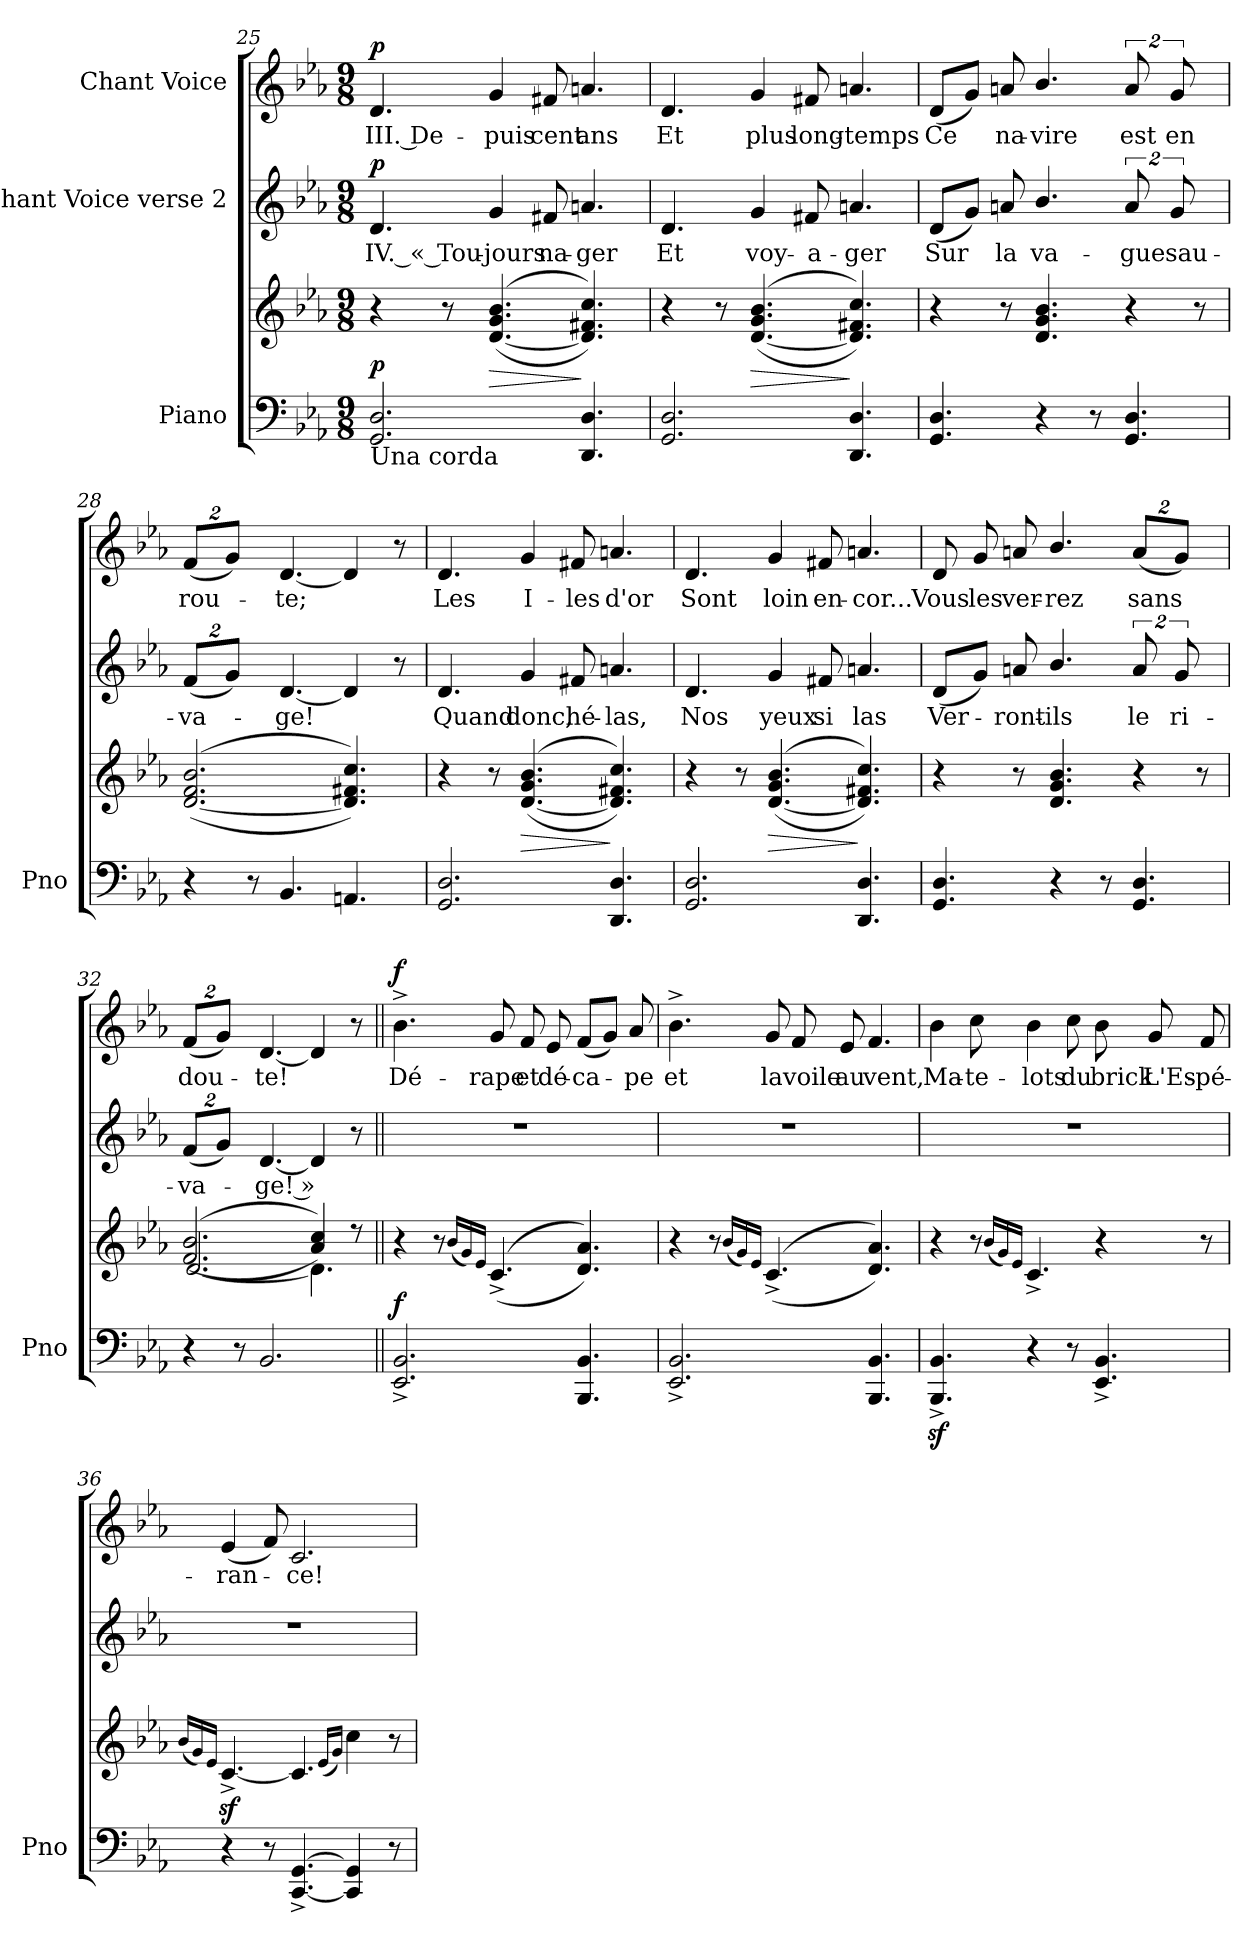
**kern	**kern	**dynam	**kern	**text	**dynam	**kern	**text	**dynam
*part3	*part3	*part3	*part2	*part2	*part2	*part1	*part1	*part1
*staff4	*staff3	*staff3/4	*staff2	*staff2	*staff2	*staff1	*staff1	*staff1
*I"Piano	*	*	*I"Chant Voice verse 2	*	*	*I"Chant Voice	*	*
*I'Pno	*	*	*	*	*	*	*	*
!!LO:PB:g=z
*clefF4	*clefG2	*	*clefG2	*	*	*clefG2	*	*
*k[b-e-a-]	*k[b-e-a-]	*	*k[b-e-a-]	*	*	*k[b-e-a-]	*	*
*M9/8	*M9/8	*	*M9/8	*	*	*M9/8	*	*
=25	=25	=25	=25	=25	=25	=25	=25	=25
!LO:TX:b:t=Una corda	!	!	!	!	!	!	!	!
!	!	!LO:DY:a=2	!	!LO:LY:b	!LO:DY:a	!	!LO:LY:b	!LO:DY:a
2.GG/ 2.D/	4r	p	4.d/	IV. « Tou-	p	4.d/	III. De-	p
.	8r	.	.	.	.	.	.	.
!	!	!LO:HP:b	!	!LO:LY:b	!	!	!LO:LY:b	!
.	(([4.d/ 4.g/ 4.b-/	>	4g/	-jours	.	4g/	-puis	.
!	!	!	!	!LO:LY:b	!	!	!LO:LY:b	!
.	.	.	8f#X/	na-	.	8f#X/	cent	.
!	!	!	!	!LO:LY:b	!	!	!LO:LY:b	!
4.DD/ 4.D/	4.d/] 4.f#X/ 4.cc/))	]	4.an/	-ger	.	4.an/	ans	.
=26	=26	=26	=26	=26	=26	=26	=26	=26
!	!	!	!	!LO:LY:b	!	!	!LO:LY:b	!
2.GG/ 2.D/	4r	.	4.d/	Et	.	4.d/	Et	.
.	8r	.	.	.	.	.	.	.
!	!	!LO:HP:b	!	!LO:LY:b	!	!	!LO:LY:b	!
.	(([4.d/ 4.g/ 4.b-/	>	4g/	voy-	.	4g/	plus	.
!	!	!	!	!LO:LY:b	!	!	!LO:LY:b	!
.	.	.	8f#X/	-a-	.	8f#X/	long-	.
!	!	!	!	!LO:LY:b	!	!	!LO:LY:b	!
4.DD/ 4.D/	4.d/] 4.f#X/ 4.cc/))	]	4.an/	-ger	.	4.an/	-temps	.
=27	=27	=27	=27	=27	=27	=27	=27	=27
!	!	!	!	!LO:LY:b	!	!	!LO:LY:b	!
4.GG/ 4.D/	4r	.	(8d/L	Sur	.	(8d/L	Ce	.
.	.	.	8g/J)	.	.	8g/J)	.	.
!	!	!	!	!LO:LY:b	!	!	!LO:LY:b	!
.	8r	.	8an/	la	.	8an/	na-	.
!	!	!	!	!LO:LY:b	!	!	!LO:LY:b	!
4r	4.d/ 4.g/ 4.b-/	.	4.b-/	va-	.	4.b-/	-vire	.
8r	.	.	.	.	.	.	.	.
!	!	!	!	!LO:LY:b	!	!	!LO:LY:b	!
4.GG/ 4.D/	4r	.	16%3a/	-gue	.	16%3a/	est	.
!	!	!	!	!LO:LY:b	!	!	!LO:LY:b	!
.	.	.	16%3g/	sau-	.	16%3g/	en	.
.	8r	.	.	.	.	.	.	.
=28	=28	=28	=28	=28	=28	=28	=28	=28
*	*	*	*Xbrackettup	*	*	*	*	*
!	!	!	!	!LO:LY:b	!	!	!	!
*	*	*	*	*	*	*Xbrackettup	*	*
!	!	!	!	!	!	!	!LO:LY:b	!
4r	(([2.d/ 2.f/ 2.b-/	.	(16%3f/L	-va-	.	(16%3f/L	rou-	.
.	.	.	16%3g/J)	.	.	16%3g/J)	.	.
8r	.	.	.	.	.	.	.	.
!	!	!	!	!LO:LY:b	!	!	!LO:LY:b	!
4.BB-/	.	.	[4.d/	-ge!	.	[4.d/	-te;	.
4.AAn/	4.d/] 4.f#X/ 4.cc/))	.	4d/]	.	.	4d/]	.	.
.	.	.	8r	.	.	8r	.	.
!!LO:LB:g=z
=29	=29	=29	=29	=29	=29	=29	=29	=29
!	!	!	!	!LO:LY:b	!	!	!LO:LY:b	!
2.GG/ 2.D/	4r	.	4.d/	Quand	.	4.d/	Les	.
.	8r	.	.	.	.	.	.	.
!	!	!LO:HP:b	!	!LO:LY:b	!	!	!LO:LY:b	!
.	(([4.d/ 4.g/ 4.b-/	>	4g/	donc,	.	4g/	I-	.
!	!	!	!	!LO:LY:b	!	!	!LO:LY:b	!
.	.	.	8f#X/	hé-	.	8f#X/	-les	.
!	!	!	!	!LO:LY:b	!	!	!LO:LY:b	!
4.DD/ 4.D/	4.d/] 4.f#X/ 4.cc/))	]	4.an/	-las,	.	4.an/	d'or	.
=30	=30	=30	=30	=30	=30	=30	=30	=30
!	!	!	!	!LO:LY:b	!	!	!LO:LY:b	!
2.GG/ 2.D/	4r	.	4.d/	Nos	.	4.d/	Sont	.
.	8r	.	.	.	.	.	.	.
!	!	!LO:HP:b	!	!LO:LY:b	!	!	!LO:LY:b	!
.	(([4.d/ 4.g/ 4.b-/	>	4g/	yeux	.	4g/	loin	.
!	!	!	!	!LO:LY:b	!	!	!LO:LY:b	!
.	.	.	8f#X/	si	.	8f#X/	en-	.
!	!	!	!	!LO:LY:b	!	!	!LO:LY:b	!
4.DD/ 4.D/	4.d/] 4.f#X/ 4.cc/))	]	4.an/	las	.	4.an/	-cor...	.
=31	=31	=31	=31	=31	=31	=31	=31	=31
!	!	!	!	!LO:LY:b	!	!	!LO:LY:b	!
4.GG/ 4.D/	4r	.	(8d/L	Ver-	.	8d/	Vous	.
!	!	!	!	!	!	!	!LO:LY:b	!
.	.	.	8g/J)	.	.	8g/	les	.
!	!	!	!	!LO:LY:b	!	!	!LO:LY:b	!
.	8r	.	8an/	-ront-	.	8an/	ver-	.
!	!	!	!	!LO:LY:b	!	!	!LO:LY:b	!
4r	4.d/ 4.g/ 4.b-/	.	4.b-/	-ils	.	4.b-/	-rez	.
8r	.	.	.	.	.	.	.	.
*	*	*	*brackettup	*	*	*	*	*
!	!	!	!	!LO:LY:b	!	!	!LO:LY:b	!
4.GG/ 4.D/	4r	.	16%3a/	le	.	(16%3a/L	sans	.
!	!	!	!	!LO:LY:b	!	!	!	!
.	.	.	16%3g/	ri-	.	16%3g/J)	.	.
.	8r	.	.	.	.	.	.	.
=32	=32	=32	=32	=32	=32	=32	=32	=32
*	*^	*	*	*	*	*	*	*
*	*	*	*	*Xbrackettup	*	*	*	*	*
!	!	!	!	!	!LO:LY:b	!	!	!LO:LY:b	!
4r	(>(>2.f/ 2.b-/	[<2.d/	.	(16%3f/L	-va-	.	(16%3f/L	dou-	.
.	.	.	.	16%3g/J)	.	.	16%3g/J)	.	.
8r	.	.	.	.	.	.	.	.	.
!	!	!	!	!	!LO:LY:b	!	!	!LO:LY:b	!
2.BB-/	.	.	.	[4.d/	-ge! »	.	[4.d/	-te!	.
.	4a-/ 4cc/))	4.d\]	.	4d/]	.	.	4d/]	.	.
.	8r	.	.	8r	.	.	8r	.	.
*	*v	*v	*	*	*	*	*	*	*
!!LO:LB:g=z
=33||	=33||	=33||	=33||	=33||	=33||	=33||	=33||	=33||
!	!	!LO:DY:a=2	!	!	!	!	!LO:LY:b	!LO:DY:a
2.EE-/^ 2.BB-/^	4r	f	8%9r	.	.	4.b-^\	Dé-	f
.	8r	.	.	.	.	.	.	.
.	(16qb-/LL	.	.	.	.	.	.	.
.	16qg/)	.	.	.	.	.	.	.
.	16qe-/JJ	.	.	.	.	.	.	.
!	!	!	!	!	!	!	!LO:LY:b	!
.	((>4.c^</	.	.	.	.	8g/	-rape	.
!	!	!	!	!	!	!	!LO:LY:b	!
.	.	.	.	.	.	8f/	et	.
!	!	!	!	!	!	!	!LO:LY:b	!
.	.	.	.	.	.	8e-/	dé-	.
!	!	!	!	!	!	!	!LO:LY:b	!
4.BBB-/ 4.BB-/	4.d/ 4.a-/))	.	.	.	.	(8f/L	-ca-	.
.	.	.	.	.	.	8g/J)	.	.
!	!	!	!	!	!	!	!LO:LY:b	!
.	.	.	.	.	.	8a-/	-pe	.
=34	=34	=34	=34	=34	=34	=34	=34	=34
!	!	!	!	!	!	!	!LO:LY:b	!
2.EE-/^ 2.BB-/^	4r	.	8%9r	.	.	4.b-^\	et	.
.	8r	.	.	.	.	.	.	.
.	(16qb-/LL	.	.	.	.	.	.	.
.	16qg/)	.	.	.	.	.	.	.
.	16qe-/JJ	.	.	.	.	.	.	.
!	!	!	!	!	!	!	!LO:LY:b	!
.	((>4.c^/	.	.	.	.	8g/	la	.
!	!	!	!	!	!	!	!LO:LY:b	!
.	.	.	.	.	.	8f/	voile	.
!	!	!	!	!	!	!	!LO:LY:b	!
.	.	.	.	.	.	8e-/	au	.
!	!	!	!	!	!	!	!LO:LY:b	!
4.BBB-/ 4.BB-/	4.d/ 4.a-/))	.	.	.	.	4.f/	vent,	.
=35	=35	=35	=35	=35	=35	=35	=35	=35
!	!	!	!	!	!	!	!LO:LY:b	!
4.BBB-/z>^ 4.BB-/z>^	4r	.	8%9r	.	.	4b-\	-Ma-	.
!	!	!	!	!	!	!	!LO:LY:b	!
.	8r	.	.	.	.	8cc\	-te-	.
.	(16qb-/LL	.	.	.	.	.	.	.
.	16qg/)	.	.	.	.	.	.	.
.	16qe-/JJ	.	.	.	.	.	.	.
!	!	!	!	!	!	!	!LO:LY:b	!
4r	4.c^/	.	.	.	.	4b-\	-lots	.
!	!	!	!	!	!	!	!LO:LY:b	!
8r	.	.	.	.	.	8cc\	du	.
!	!	!	!	!	!	!	!LO:LY:b	!
4.EE-/^ 4.BB-/^	4r	.	.	.	.	8b-\	brick	.
!	!	!	!	!	!	!	!LO:LY:b	!
.	.	.	.	.	.	8g/	L'Es-	.
!	!	!	!	!	!	!	!LO:LY:b	!
.	8r	.	.	.	.	8f/	-pé-	.
=36	=36	=36	=36	=36	=36	=36	=36	=36
.	(16qb-/LL	.	.	.	.	.	.	.
.	16qg/)	.	.	.	.	.	.	.
.	16qe-/JJ	.	.	.	.	.	.	.
!	!	!	!	!	!	!	!LO:LY:b	!
4r	[4.cz<^/	.	8%9r	.	.	(4e-/	-ran-	.
8r	.	.	.	.	.	8f/)	.	.
!	!	!	!	!	!	!	!LO:LY:b	!
[4.CC/^< [4.GG/^<	4.c/]	.	.	.	.	2.c/	-ce!	.
.	(16qe-/LL	.	.	.	.	.	.	.
.	16qg/JJ)	.	.	.	.	.	.	.
4CC/] 4GG/]	4cc\	.	.	.	.	.	.	.
8r	8r	.	.	.	.	.	.	.
=	=	=	=	=	=	=	=	=
*-	*-	*-	*-	*-	*-	*-	*-	*-
